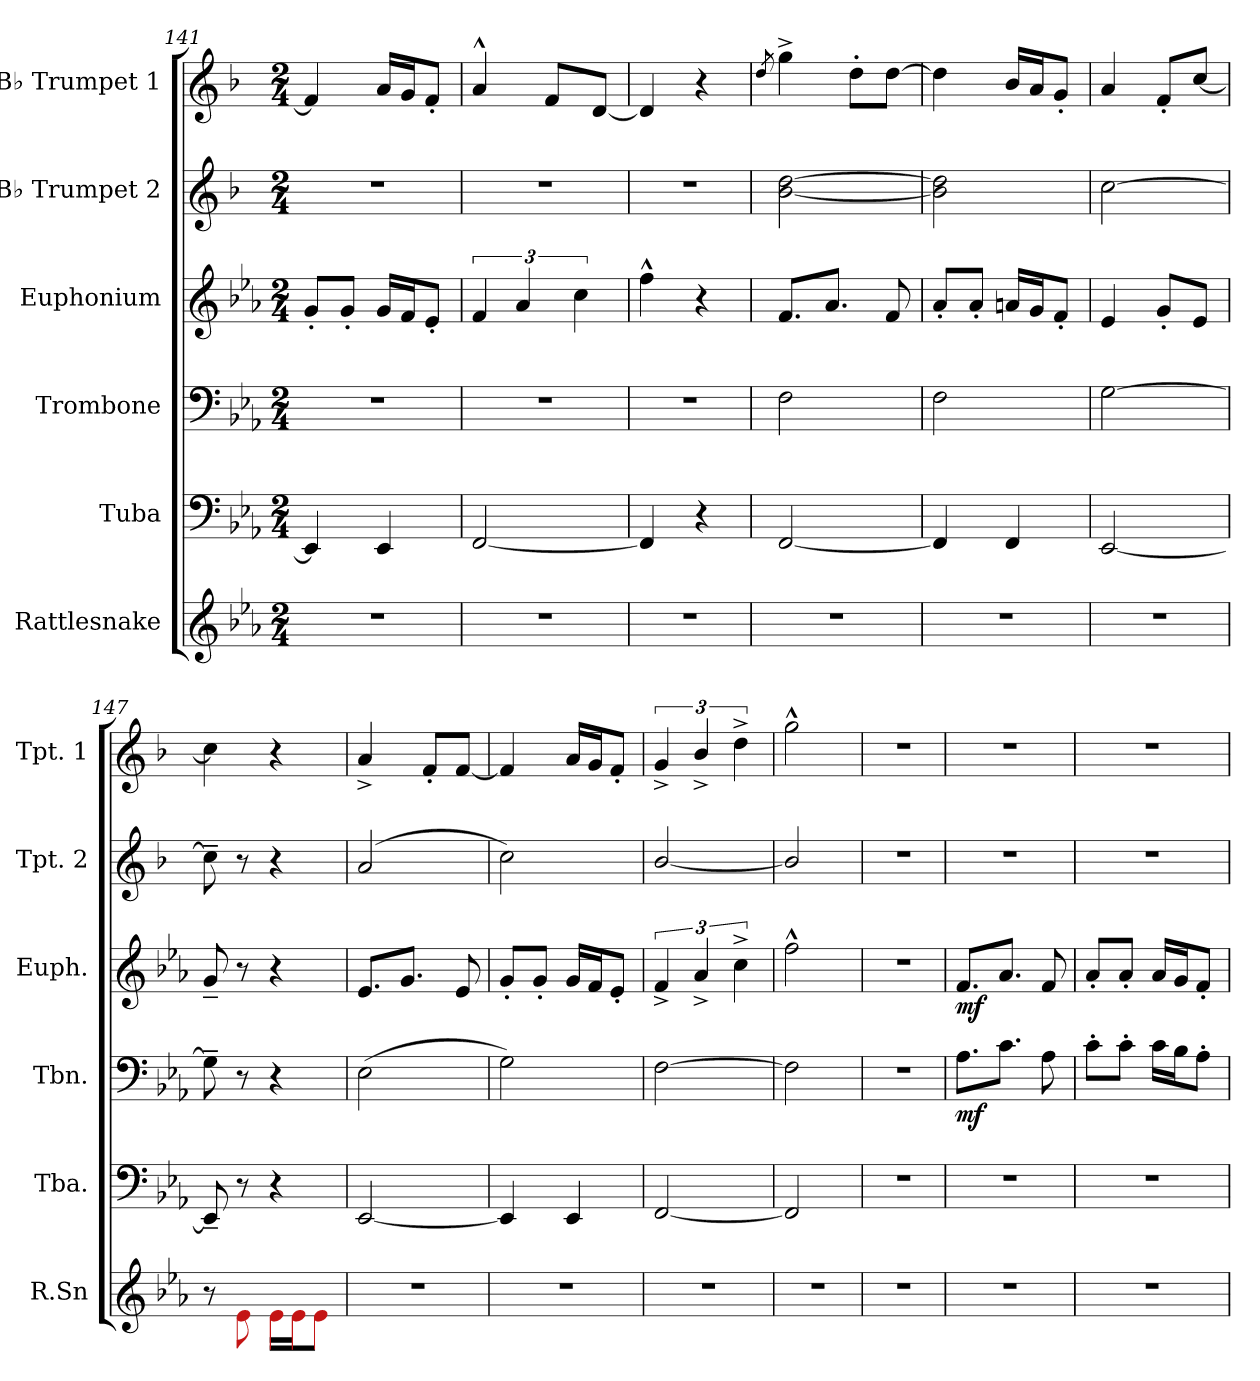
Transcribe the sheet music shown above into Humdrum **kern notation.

**kern	**kern	**kern	**dynam	**kern	**dynam	**kern	**kern
*part6	*part5	*part4	*part4	*part3	*part3	*part2	*part1
*staff6	*staff5	*staff4	*staff4	*staff3	*staff3	*staff2	*staff1
*I"Rattlesnake	*I"Tuba	*I"Trombone	*	*I"Euphonium	*	*I"B♭ Trumpet 2	*I"B♭ Trumpet 1
*I'R.Sn	*I'Tba.	*I'Tbn.	*	*I'Euph.	*	*I'Tpt. 2	*I'Tpt. 1
*clefG2	*clefF4	*clefF4	*	*clefG2	*	*clefG2	*clefG2
*	*	*	*	*ITrd7c12	*	*ITrd1c2	*ITrd1c2
*k[b-e-a-]	*k[b-e-a-]	*k[b-e-a-]	*	*k[b-e-a-]	*	*k[b-e-a-]	*k[b-e-a-]
*M2/4	*M2/4	*M2/4	*	*M2/4	*	*M2/4	*M2/4
=141	=141	=141	=141	=141	=141	=141	=141
2r	4EE-/]	2r	.	8G'/L	.	2r	4e-/]
.	.	.	.	8G'/J	.	.	.
.	4EE-/	.	.	16G/LL	.	.	16g/LL
.	.	.	.	16F/J	.	.	16f/J
.	.	.	.	8E-'/J	.	.	8e-'/J
=142	=142	=142	=142	=142	=142	=142	=142
2r	[2FF/	2r	.	6F/	.	2r	4g^^/
.	.	.	.	6A-/	.	.	.
.	.	.	.	.	.	.	8e-/L
.	.	.	.	6c\	.	.	.
.	.	.	.	.	.	.	[8c/J
=143	=143	=143	=143	=143	=143	=143	=143
2r	4FF/]	2r	.	4f^^\	.	2r	4c/]
.	4r	.	.	4r	.	.	4r
=144	=144	=144	=144	=144	=144	=144	=144
.	.	.	.	.	.	.	8qcc/
2r	[2FF/	2F\	.	8.F/L	.	[2a-\ [2cc\	4ff^\
.	.	.	.	8.A-/J	.	.	.
.	.	.	.	.	.	.	8cc'\L
.	.	.	.	8F/	.	.	[8cc\J
!!LO:LB:g=z
=145	=145	=145	=145	=145	=145	=145	=145
2r	4FF/]	2F\	.	8A-'/L	.	2a-\] 2cc\]	4cc\]
.	.	.	.	8A-'/J	.	.	.
.	4FF/	.	.	16An/LL	.	.	16a-/LL
.	.	.	.	16G/J	.	.	16g/J
.	.	.	.	8F'/J	.	.	8f'/J
=146	=146	=146	=146	=146	=146	=146	=146
2r	[2EE-/	[2G\	.	4E-/	.	[2b-\	4g/
.	.	.	.	8G'/L	.	.	8e-'/L
.	.	.	.	8E-/J	.	.	[8b-/J
=147	=147	=147	=147	=147	=147	=147	=147
8r	8EE-~/]	8G~\]	.	8G~/	.	8b-~\]	4b-\]
8Re\	8r	8r	.	8r	.	8r	.
16Re\LL	4r	4r	.	4r	.	4r	4r
16Re\J	.	.	.	.	.	.	.
8Re\J	.	.	.	.	.	.	.
=148	=148	=148	=148	=148	=148	=148	=148
2r	[2EE-/	(2E-\	.	8.E-/L	.	(2g/	4g^/
.	.	.	.	8.G/J	.	.	.
.	.	.	.	.	.	.	8e-'/L
.	.	.	.	8E-/	.	.	[8e-/J
=149	=149	=149	=149	=149	=149	=149	=149
2r	4EE-/]	2G\)	.	8G'/L	.	2b-\)	4e-/]
.	.	.	.	8G'/J	.	.	.
.	4EE-/	.	.	16G/LL	.	.	16g/LL
.	.	.	.	16F/J	.	.	16f/J
.	.	.	.	8E-'/J	.	.	8e-'/J
=150	=150	=150	=150	=150	=150	=150	=150
2r	[2FF/	[2F\	.	6F^/	.	[2a-/	6f^/
.	.	.	.	6A-^/	.	.	6a-^/
.	.	.	.	6c^\	.	.	6cc^\
=151	=151	=151	=151	=151	=151	=151	=151
2r	2FF/]	2F\]	.	2f^^\	.	2a-/]	2ff^^\
=152	=152	=152	=152	=152	=152	=152	=152
2r	2r	2r	.	2r	.	2r	2r
!!LO:PB:g=z
=153	=153	=153	=153	=153	=153	=153	=153
!	!	!	!LO:DY:b	!	!LO:DY:b	!	!
2r	2r	8.A-\L	mf	8.F/L	mf	2r	2r
.	.	8.c\J	.	8.A-/J	.	.	.
.	.	8A-\	.	8F/	.	.	.
=154	=154	=154	=154	=154	=154	=154	=154
2r	2r	8c'\L	.	8A-'/L	.	2r	2r
.	.	8c'\J	.	8A-'/J	.	.	.
.	.	16c\LL	.	16A-/LL	.	.	.
.	.	16B-\J	.	16G/J	.	.	.
.	.	8A-'\J	.	8F'/J	.	.	.
=	=	=	=	=	=	=	=
*-	*-	*-	*-	*-	*-	*-	*-
